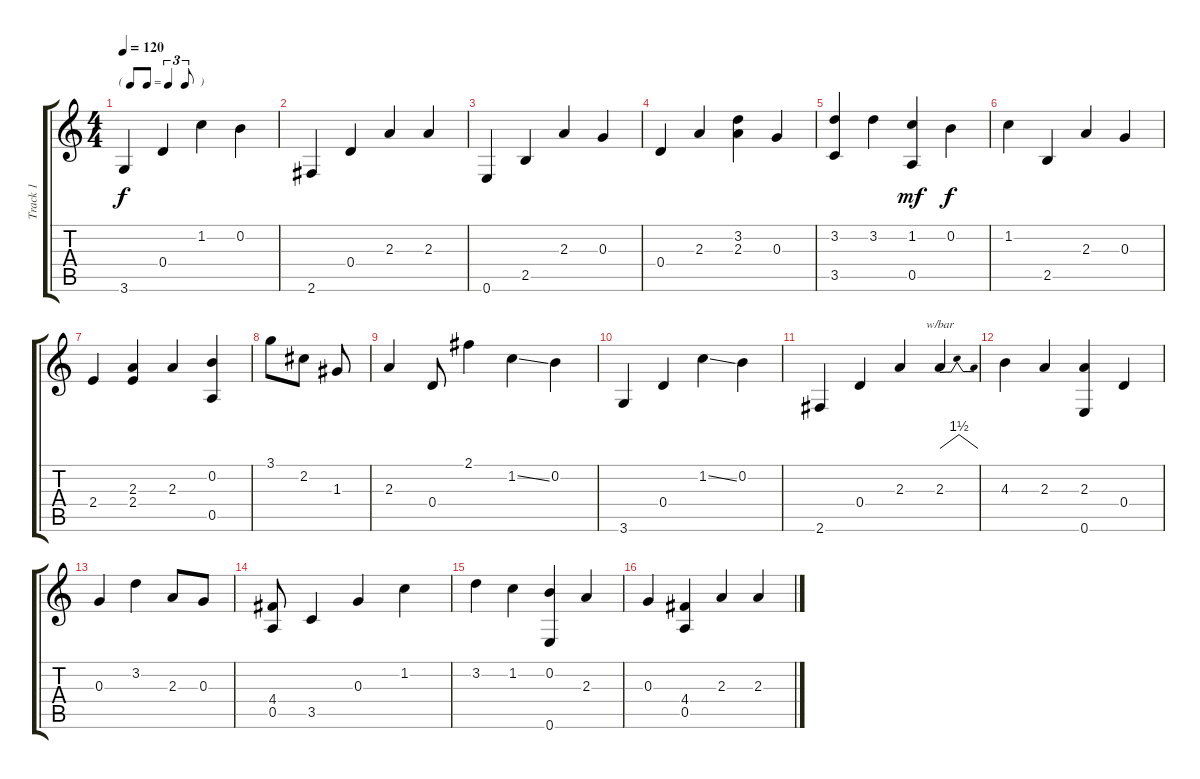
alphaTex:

\track ("Track 1" "Track 1") {instrument acousticguitarnylon}
\staff {score tabs}
\tuning (E4 B3 G3 D3 A2 E2) {hide}
\ts (4 4)
\tf triplet8th
\tempo 120
\clef g2
\ks c
3.6.4{dy f} 0.4.4 1.2.4 0.2.4 |
2.6.4 0.4.4 2.3.4 2.3.4 |
0.6.4 2.5.4 2.3.4 0.3.4 |
0.4.4 2.3.4 (3.2 2.3).4 0.3.4 |
(3.2 3.5).4 3.2.4 (1.2 0.5).4{dy mf} 0.2.4{dy f} |
1.2.4 2.5.4 2.3.4 0.3.4 |
2.4.4 (2.3 2.4).4 2.3.4 (0.2 0.5).4 |
3.1.8 2.2.8 1.3.8 |
2.3.4 0.4.8 2.1.4 1.2{ss}.4 0.2.4 |
3.6.4 0.4.4 1.2{ss}.4 0.2.4 |
2.6.4 0.4.4 2.3.4 2.3.4{tbe (dip default 0 0 30 6 60 0)} |
4.3.4 2.3.4 (2.3 0.6).4 0.4.4 |
0.3.4 3.2.4 2.3.8 0.3.8 |
(4.4 0.5).8 3.5.4 0.3.4 1.2.4 |
3.2.4 1.2.4 (0.2 0.6).4 2.3.4 |
0.3.4 (4.4 0.5).4 2.3.4 2.3.4
